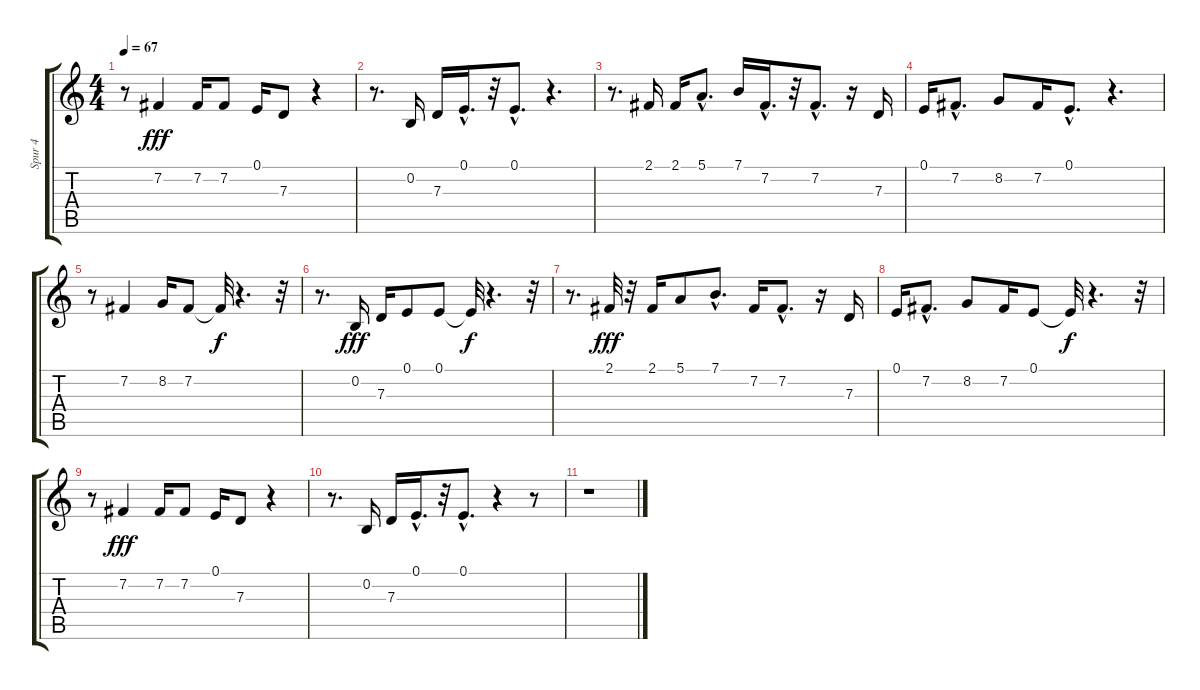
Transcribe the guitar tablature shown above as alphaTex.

\track ("Spur 4" "Spur 4") {instrument altosax}
\staff {score tabs}
\tuning (E4 B3 G3 D3 A2 E2) {hide}
\ts (4 4)
\tempo 67
\clef g2
\ks c
r.8{dy f} 7.2.4{dy fff} 7.2.16 7.2.8 0.1.16 7.3.8 r.4 |
r.8{d} 0.2.16 7.3.16 0.1{hac}.16{d} r.32 0.1{hac}.8{d} r.4{d} |
r.8{d} 2.1.16 2.1.16 5.1{hac}.8{d} 7.1.16 7.2{hac}.16{d} r.32 7.2{hac}.8{d} r.16 7.3.16 |
0.1.16 7.2{hac}.8{d} 8.2.8 7.2.16 0.1{hac}.8{d} r.4{d} |
r.8 7.2.4 8.2.16 7.2.8 7.2{t}.32{dy f} r.4{d} r.32 |
r.8{d} 0.2.16{dy fff} 7.3.16 0.1.8 0.1.8 0.1{t}.32{dy f} r.4{d} r.32 |
r.8{d} 2.1.32{dy fff} r.32 2.1.16 5.1.8 7.1{hac}.8{d} 7.2.16 7.2{hac}.8{d} r.16 7.3.16 |
0.1.16 7.2{hac}.8{d} 8.2.8 7.2.16 0.1.8 0.1{t}.32{dy f} r.4{d} r.32 |
r.8 7.2.4{dy fff} 7.2.16 7.2.8 0.1.16 7.3.8 r.4 |
r.8{d} 0.2.16 7.3.16 0.1{hac}.16{d} r.32 0.1{hac}.8{d} r.4 r.8 |
r.1
